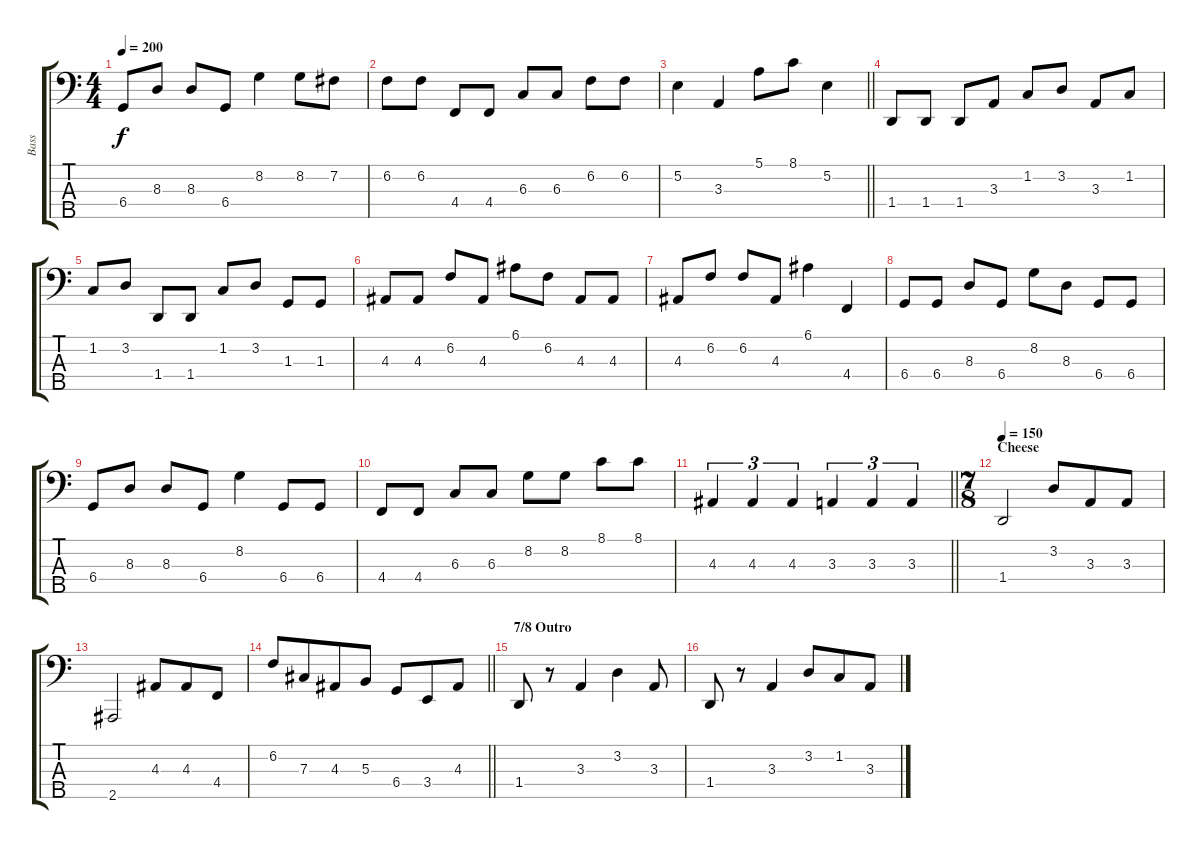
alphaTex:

\track ("Bass" "Bass") {instrument electricbassfinger}
\staff {score tabs}
\tuning (E2 B1 Gb1 Db1 Ab0) {hide}
\ts (4 4)
\tempo 200
\clef f4
\ks c
6.4.8{dy f} 8.3.8 8.3.8 6.4.8 8.2.4 8.2.8 7.2.8 |
6.2.8 6.2.8 4.4.8 4.4.8 6.3.8 6.3.8 6.2.8 6.2.8 |
\barLineRight lightlight
5.2.4 3.3.4 5.1.8 8.1.8 5.2.4 |
1.4.8 1.4.8 1.4.8 3.3.8 1.2.8 3.2.8 3.3.8 1.2.8 |
1.2.8 3.2.8 1.4.8 1.4.8 1.2.8 3.2.8 1.3.8 1.3.8 |
4.3.8 4.3.8 6.2.8 4.3.8 6.1.8 6.2.8 4.3.8 4.3.8 |
4.3.8 6.2.8 6.2.8 4.3.8 6.1.4 4.4.4 |
6.4.8 6.4.8 8.3.8 6.4.8 8.2.8 8.3.8 6.4.8 6.4.8 |
6.4.8 8.3.8 8.3.8 6.4.8 8.2.4 6.4.8 6.4.8 |
4.4.8 4.4.8 6.3.8 6.3.8 8.2.8 8.2.8 8.1.8 8.1.8 |
\barLineRight lightlight
4.3.4{tu (3 2)} 4.3.4{tu (3 2)} 4.3.4{tu (3 2)} 3.3.4{tu (3 2)} 3.3.4{tu (3 2)} 3.3.4{tu (3 2)} |
\ts (7 8)
\section ("" "Cheese")
\tempo 150
1.4.2 3.2.8 3.3.8 3.3.8 |
2.5.2 4.3.8 4.3.8 4.4.8 |
\barLineRight lightlight
6.2.8 7.3.8 4.3.8 5.3.8 6.4.8 3.4.8 4.3.8 |
\section ("" "7/8 Outro")
1.4.8 r.8 3.3.4 3.2.4 3.3.8 |
1.4.8 r.8 3.3.4 3.2.8 1.2.8 3.3.8
